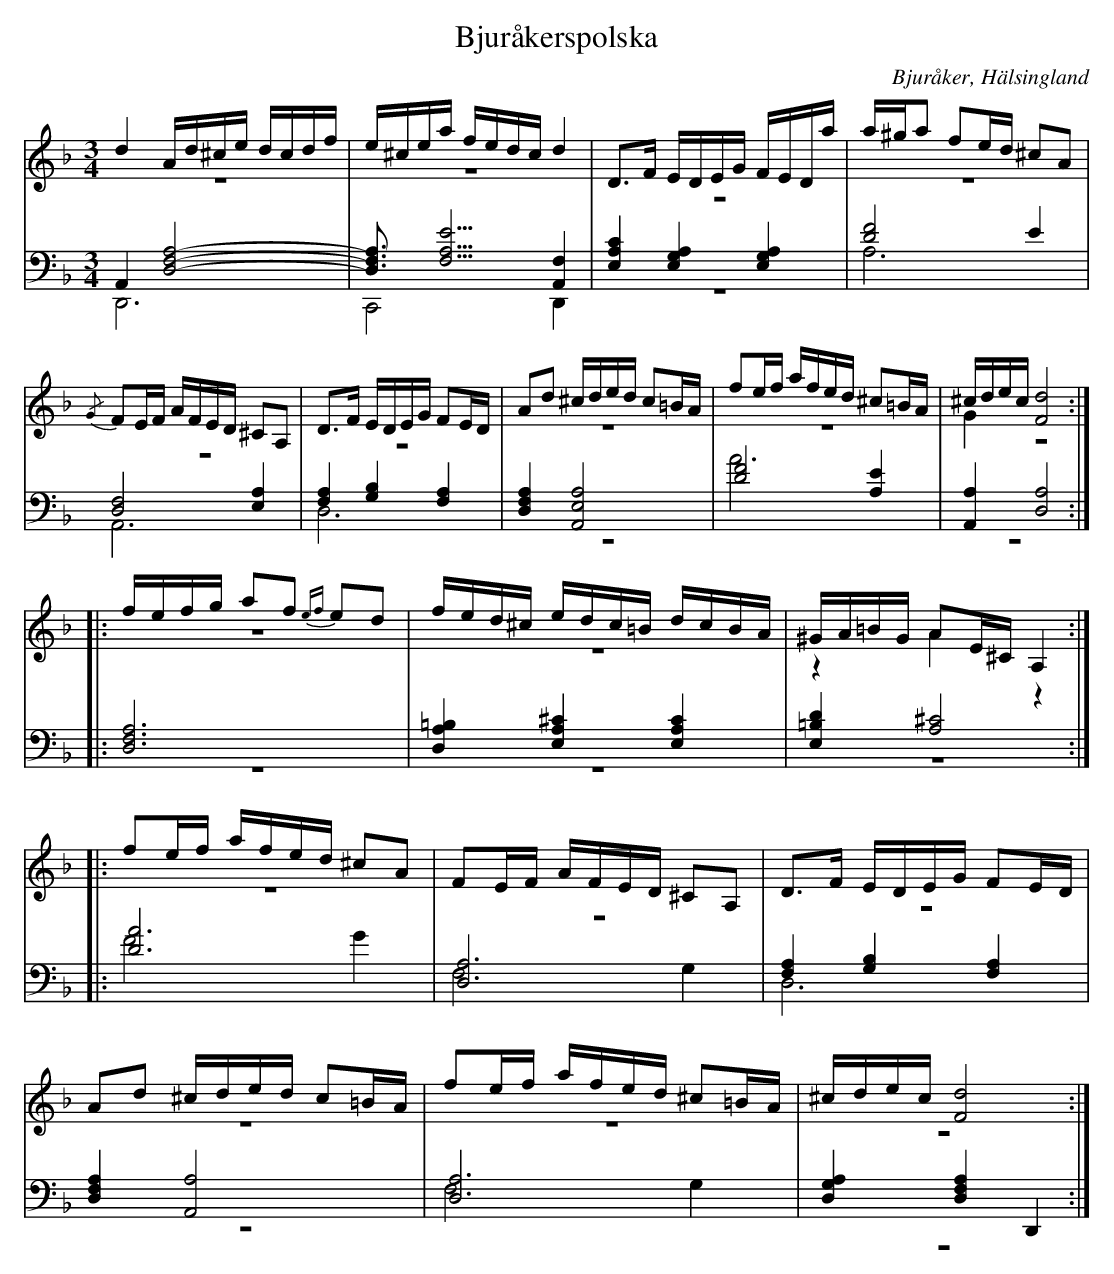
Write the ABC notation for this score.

X:1
T: Bjuråkerspolska
O: Bjuråker, Hälsingland
M: 3/4
L: 1/16
K: Dm
V:1
V:2 merge
V:3
V:4 merge
V:1
d4 Ad^ce dcdf |e^cea fedc d4|D2>F2 EDEG FEDa|a^ga2 f2ed ^c2A2|
{/G}F2EF AFED ^C2A,2|D2>F2 EDEG F2ED|A2d2 ^cded c2=BA|f2ef afed ^c2=BA|^cdec [F8d8]:|
|:fefg a2f2 {ef}e2d2 |fed^c edc=B dcBA|^GA=BG A2E^C A,4:|
|:f2ef afed ^c2A2|F2EF AFED ^C2A,2|D2>F2 EDEG F2ED|
A2d2 ^cded c2=BA|f2ef afed ^c2=BA|^cdec [F8d8]:|
V:2
z12|z12|z12|z12|
z12|z12|z12|z12|G4 z8:|
|:z12|z12|z4 A4 z4:|
|:z12|z12|z12|
z12|z12|z12:|
V:3 clef=bass
A,,4 [D,8F,8A,8]-|[D,3F,3A,3] [F,5A,5E5] [F,4A,,4]|[E,4A,4C4] [E,4G,4A,4] [E,4G,4A,4]|[D8F8] E4|
[D,8F,8] [E,4A,4]|[F,4A,4] [G,4B,4] [F,4A,4]|[D,4F,4A,4] [A,,8E,8A,8]|[D8F8] [A,4E4]|[A,,4A,4] [D,8A,8]:|
|:[D,12F,12A,12]|[D,4A,4=B,4] [E,4A,4^C4] [E,4A,4C4]|[E,4=B,4D4] [A,8^C8]:|
|:[D12A12]|[D,12A,12]|[F,4A,4] [G,4B,4] [F,4A,4]|
[D,4F,4A,4] [A,,8A,8]|[D,12A,12]|[D,4G,4A,4] [D,4F,4A,4] D,,4:|
V:4 clef=bass
D,,12|C,,8 D,,4|z12|A,12|
A,,12|D,12|z12|A12|z12:|
|:z12|z12|z12:|
|:F8 G4|F,8 G,4|D,12|
z12|F,8 G,4|z12:|
